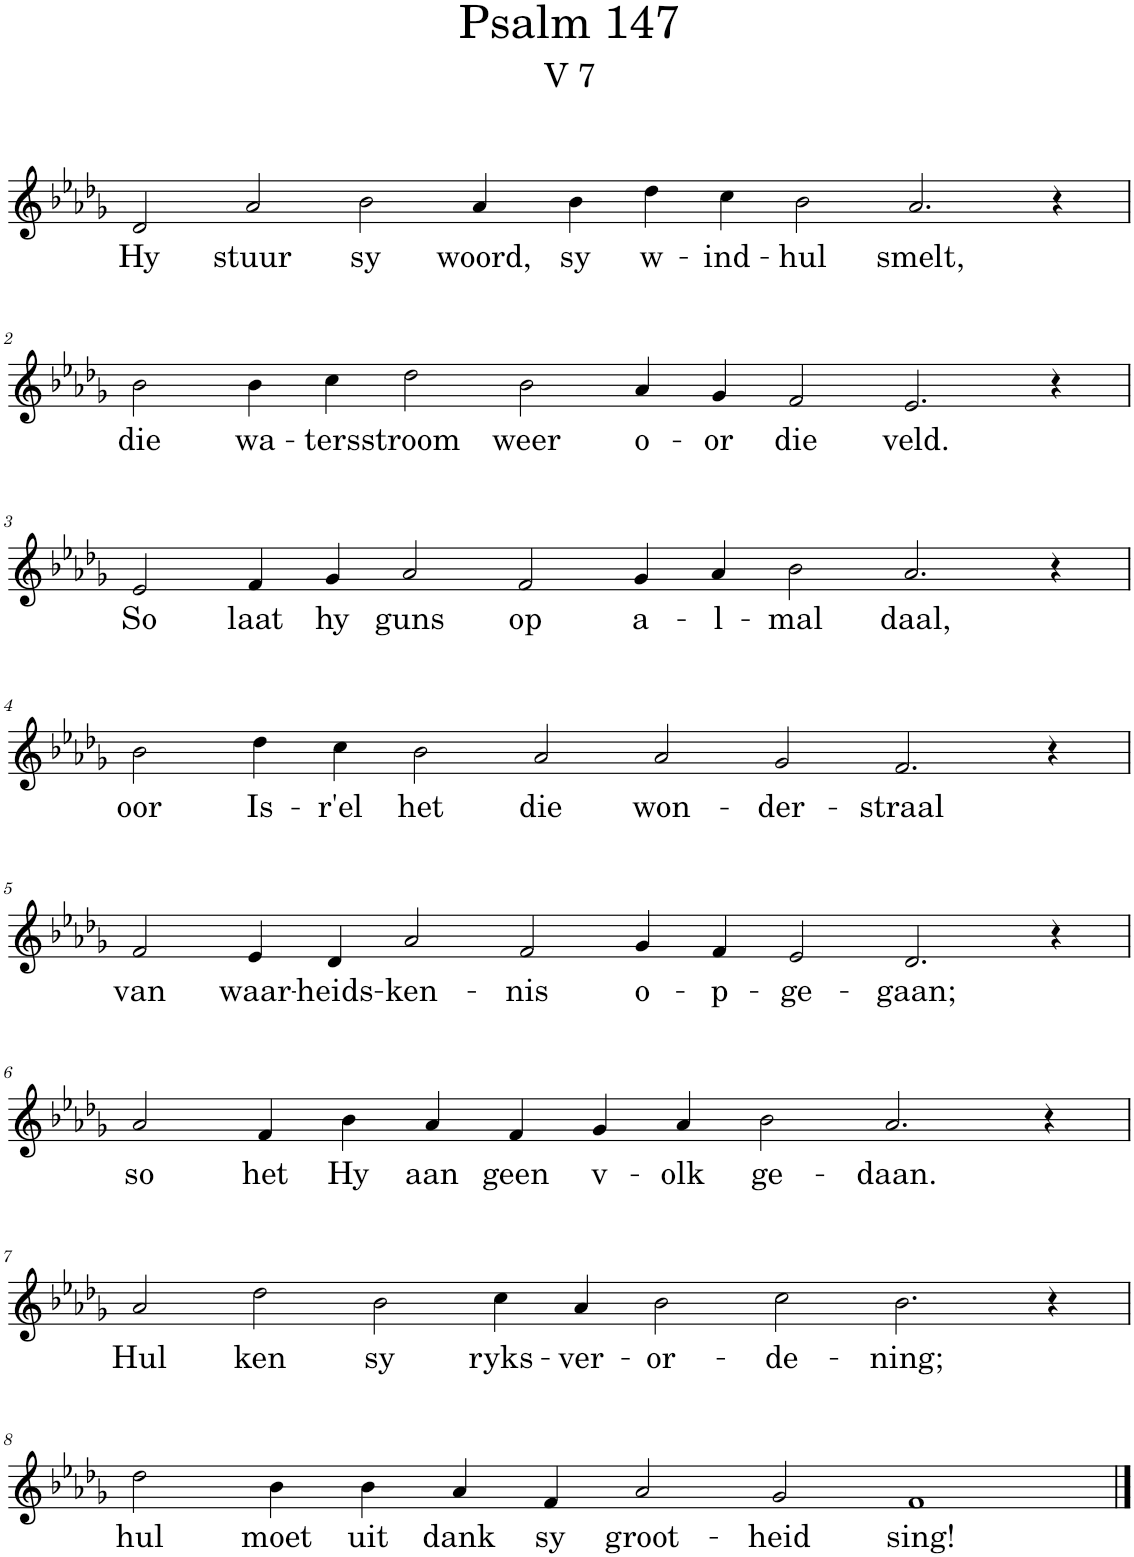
**kern	**text
*part1	*part1
*staff1	*staff1
*I"Pipe Organ	*
*I'Org.	*
*clefG2	*
*k[b-e-a-d-g-]	*
*M16/4	*
=1	=1
!	!LO:LY:b
2d-/	Hy
!	!LO:LY:b
2a-/	stuur
!	!LO:LY:b
2b-\	sy
!	!LO:LY:b
4a-/	woord,
!	!LO:LY:b
4b-\	sy
!	!LO:LY:b
4dd-\	w-
!	!LO:LY:b
4cc\	-ind-
!	!LO:LY:b
2b-\	-hul
!	!LO:LY:b
2.a-/	smelt,
4r	.
!!LO:LB:g=z
=2	=2
!	!LO:LY:b
2b-\	die
!	!LO:LY:b
4b-\	wa-
!	!LO:LY:b
4cc\	-ters
!	!LO:LY:b
2dd-\	stroom
!	!LO:LY:b
2b-\	weer
!	!LO:LY:b
4a-/	o-
!	!LO:LY:b
4g-/	-or
!	!LO:LY:b
2f/	die
!	!LO:LY:b
2.e-/	veld.
4r	.
!!LO:LB:g=z
=3	=3
!	!LO:LY:b
2e-/	So
!	!LO:LY:b
4f/	laat
!	!LO:LY:b
4g-/	hy
!	!LO:LY:b
2a-/	guns
!	!LO:LY:b
2f/	op
!	!LO:LY:b
4g-/	a-
!	!LO:LY:b
4a-/	-l-
!	!LO:LY:b
2b-\	-mal
!	!LO:LY:b
2.a-/	daal,
4r	.
!!LO:LB:g=z
=4	=4
!	!LO:LY:b
2b-\	oor
!	!LO:LY:b
4dd-\	Is-
!	!LO:LY:b
4cc\	-r'el
!	!LO:LY:b
2b-\	het
!	!LO:LY:b
2a-/	die
!	!LO:LY:b
2a-/	won-
!	!LO:LY:b
2g-/	-der-
!	!LO:LY:b
2.f/	-straal
4r	.
!!LO:LB:g=z
=5	=5
!	!LO:LY:b
2f/	van
!	!LO:LY:b
4e-/	waar-
!	!LO:LY:b
4d-/	-heids-
!	!LO:LY:b
2a-/	-ken-
!	!LO:LY:b
2f/	-nis
!	!LO:LY:b
4g-/	o-
!	!LO:LY:b
4f/	-p-
!	!LO:LY:b
2e-/	-ge-
!	!LO:LY:b
2.d-/	-gaan;
4r	.
!!LO:LB:g=z
=6	=6
*M14/4	*
!	!LO:LY:b
2a-/	so
!	!LO:LY:b
4f/	het
!	!LO:LY:b
4b-\	Hy
!	!LO:LY:b
4a-/	aan
!	!LO:LY:b
4f/	geen
!	!LO:LY:b
4g-/	v-
!	!LO:LY:b
4a-/	-olk
!	!LO:LY:b
2b-\	ge-
!	!LO:LY:b
2.a-/	-daan.
4r	.
!!LO:LB:g=z
=7	=7
*M16/4	*
!	!LO:LY:b
2a-/	Hul
!	!LO:LY:b
2dd-\	ken
!	!LO:LY:b
2b-\	sy
!	!LO:LY:b
4cc\	ryks-
!	!LO:LY:b
4a-/	-ver-
!	!LO:LY:b
2b-\	-or-
!	!LO:LY:b
2cc\	-de-
!	!LO:LY:b
2.b-\	-ning;
4r	.
!!LO:LB:g=z
=8	=8
*M14/4	*
!	!LO:LY:b
2dd-\	hul
!	!LO:LY:b
4b-\	moet
!	!LO:LY:b
4b-\	uit
!	!LO:LY:b
4a-/	dank
!	!LO:LY:b
4f/	sy
!	!LO:LY:b
2a-/	groot-
!	!LO:LY:b
2g-/	-heid
!	!LO:LY:b
1f	sing!
==	==
*-	*-
